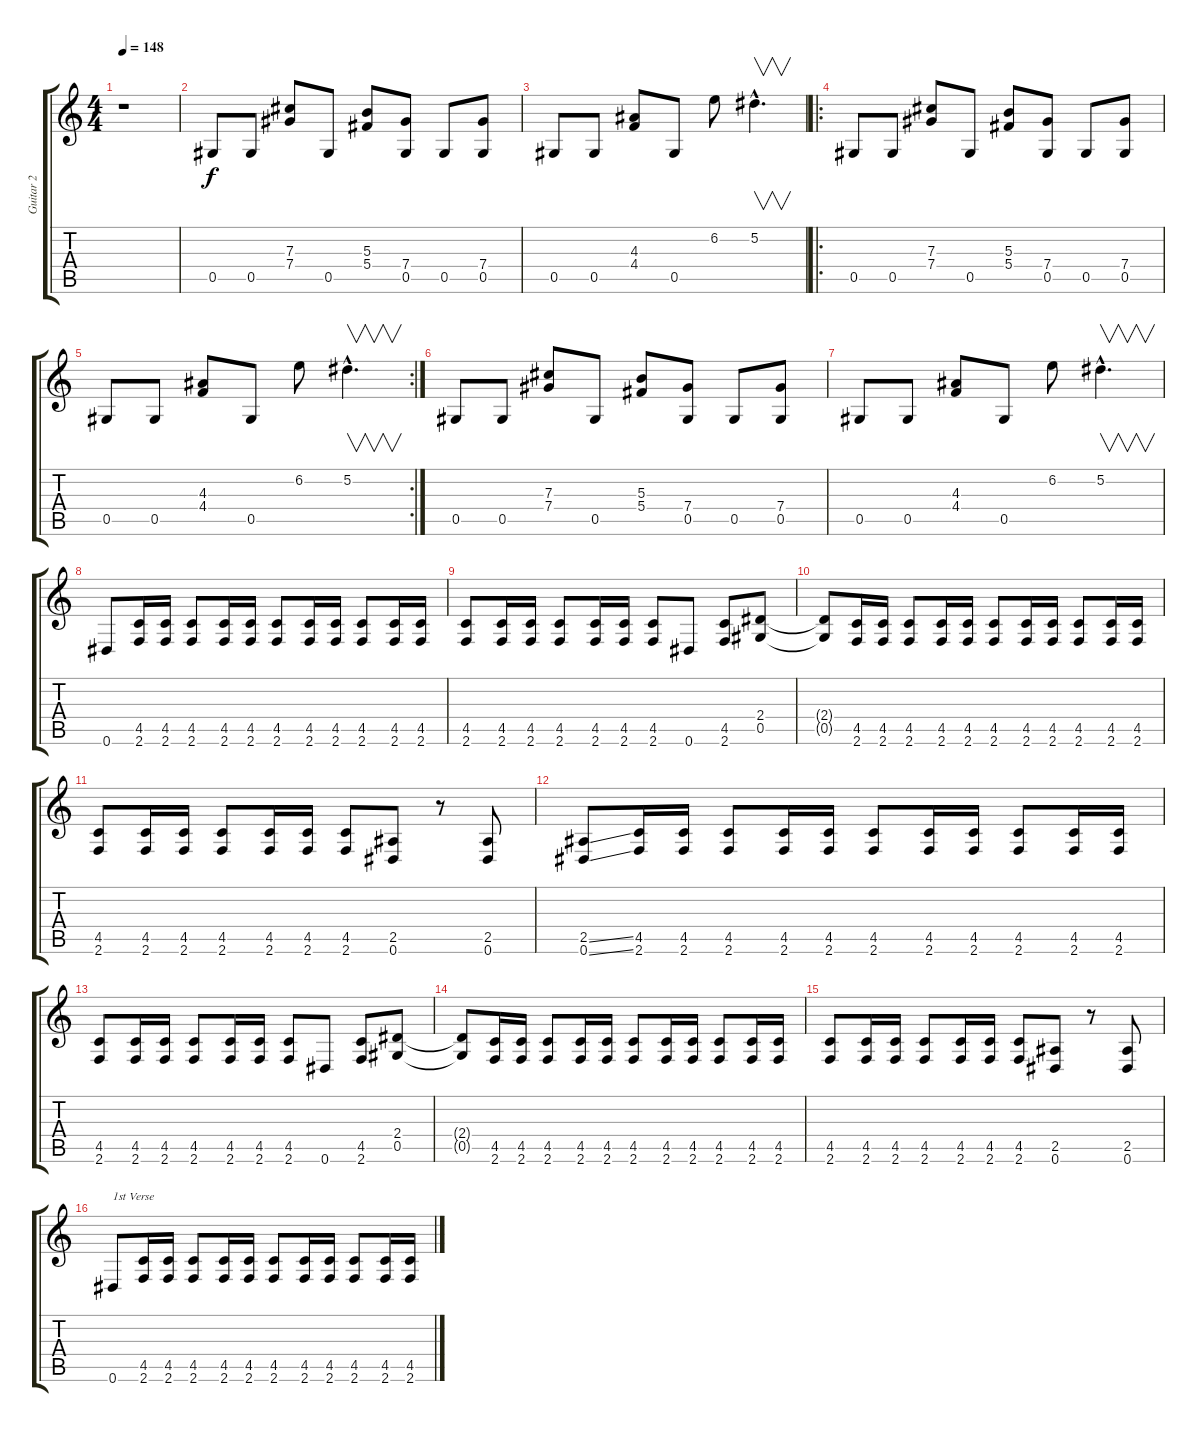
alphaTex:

\track ("Guitar 2" "Guitar 2") {instrument distortionguitar}
\staff {score tabs}
\tuning (Eb4 Bb3 Gb3 Db3 Ab2 Eb2) {hide}
\ts (4 4)
\tempo 148
\clef g2
\ks c
r.1{dy f} |
0.5.8 0.5.8 (7.3 7.4).8 0.5.8 (5.3 5.4).8 (7.4 0.5).8 0.5.8 (7.4 0.5).8 |
0.5.8 0.5.8 (4.3 4.4).8 0.5.8 6.2.8 5.2{hac}.4{v d} |
\ro
0.5.8 0.5.8 (7.3 7.4).8 0.5.8 (5.3 5.4).8 (7.4 0.5).8 0.5.8 (7.4 0.5).8 |
\rc 2
0.5.8 0.5.8 (4.3 4.4).8 0.5.8 6.2.8 5.2{hac}.4{v d} |
0.5.8 0.5.8 (7.3 7.4).8 0.5.8 (5.3 5.4).8 (7.4 0.5).8 0.5.8 (7.4 0.5).8 |
0.5.8 0.5.8 (4.3 4.4).8 0.5.8 6.2.8 5.2{hac}.4{v d} |
0.6.8 (4.5 2.6).16 (4.5 2.6).16 (4.5 2.6).8 (4.5 2.6).16 (4.5 2.6).16 (4.5 2.6).8 (4.5 2.6).16 (4.5 2.6).16 (4.5 2.6).8 (4.5 2.6).16 (4.5 2.6).16 |
(4.5 2.6).8 (4.5 2.6).16 (4.5 2.6).16 (4.5 2.6).8 (4.5 2.6).16 (4.5 2.6).16 (4.5 2.6).8 0.6.8 (4.5 2.6).8 (2.4 0.5).8 |
(2.4{t} 0.5{t}).8 (4.5 2.6).16 (4.5 2.6).16 (4.5 2.6).8 (4.5 2.6).16 (4.5 2.6).16 (4.5 2.6).8 (4.5 2.6).16 (4.5 2.6).16 (4.5 2.6).8 (4.5 2.6).16 (4.5 2.6).16 |
(4.5 2.6).8 (4.5 2.6).16 (4.5 2.6).16 (4.5 2.6).8 (4.5 2.6).16 (4.5 2.6).16 (4.5 2.6).8 (2.5 0.6).8 r.8 (2.5 0.6).8 |
(2.5{ss} 0.6{ss}).8 (4.5 2.6).16 (4.5 2.6).16 (4.5 2.6).8 (4.5 2.6).16 (4.5 2.6).16 (4.5 2.6).8 (4.5 2.6).16 (4.5 2.6).16 (4.5 2.6).8 (4.5 2.6).16 (4.5 2.6).16 |
(4.5 2.6).8 (4.5 2.6).16 (4.5 2.6).16 (4.5 2.6).8 (4.5 2.6).16 (4.5 2.6).16 (4.5 2.6).8 0.6.8 (4.5 2.6).8 (2.4 0.5).8 |
(2.4{t} 0.5{t}).8 (4.5 2.6).16 (4.5 2.6).16 (4.5 2.6).8 (4.5 2.6).16 (4.5 2.6).16 (4.5 2.6).8 (4.5 2.6).16 (4.5 2.6).16 (4.5 2.6).8 (4.5 2.6).16 (4.5 2.6).16 |
(4.5 2.6).8 (4.5 2.6).16 (4.5 2.6).16 (4.5 2.6).8 (4.5 2.6).16 (4.5 2.6).16 (4.5 2.6).8 (2.5 0.6).8 r.8 (2.5 0.6).8 |
0.6.8{txt "1st Verse"} (4.5 2.6).16 (4.5 2.6).16 (4.5 2.6).8 (4.5 2.6).16 (4.5 2.6).16 (4.5 2.6).8 (4.5 2.6).16 (4.5 2.6).16 (4.5 2.6).8 (4.5 2.6).16 (4.5 2.6).16
